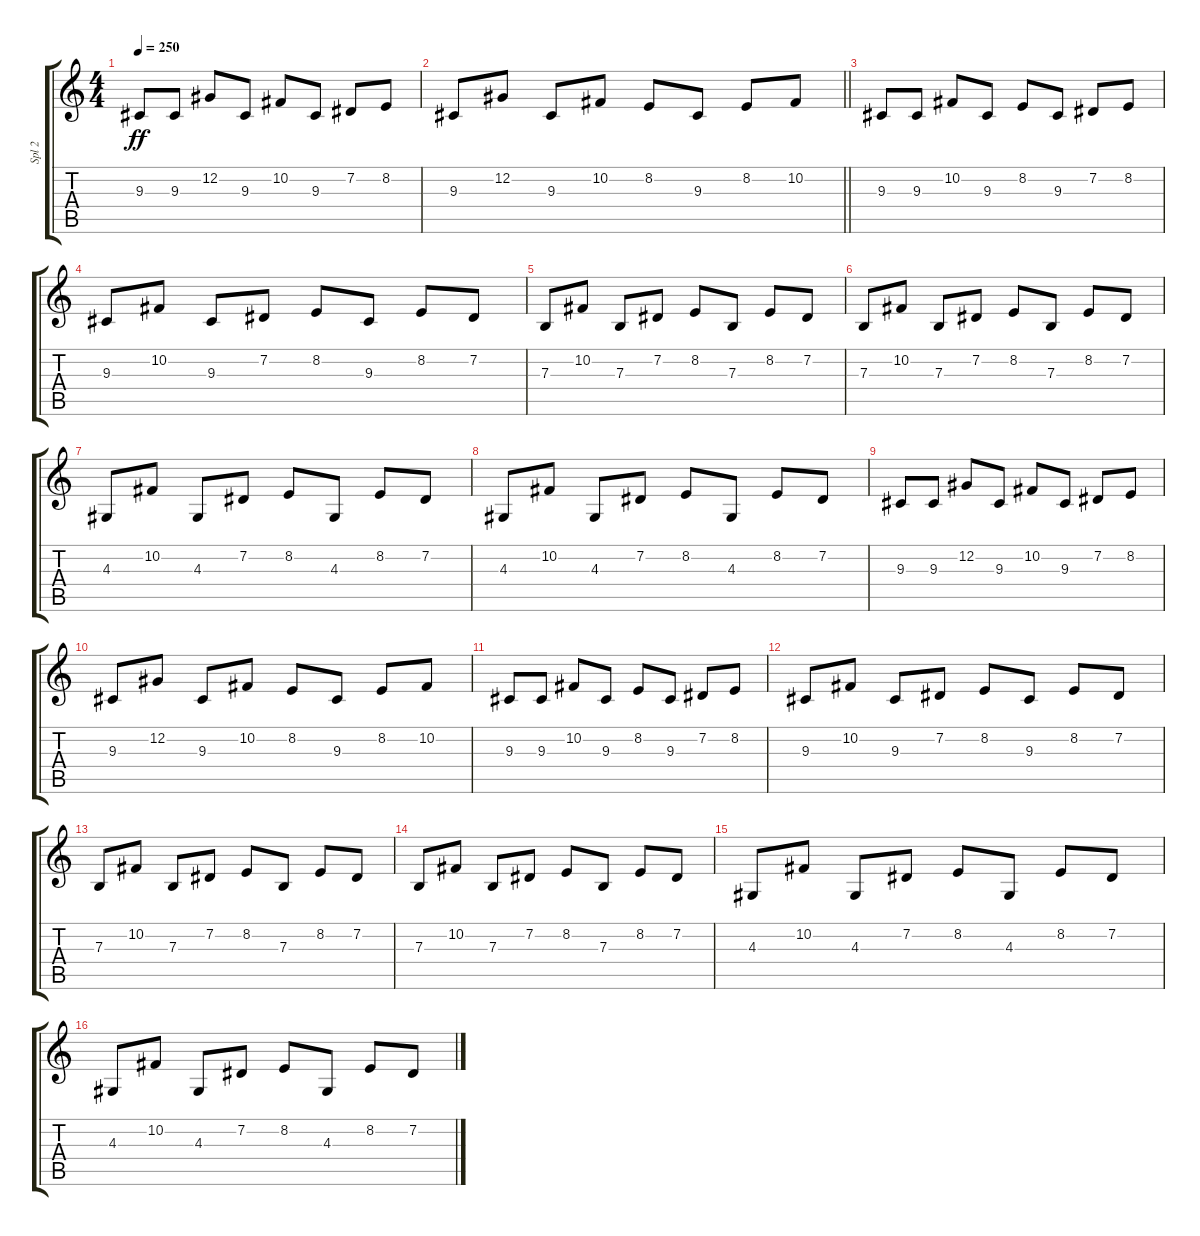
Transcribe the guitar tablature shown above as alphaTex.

\track ("Spl 2" "Spl 2") {instrument lead2sawtooth}
\staff {score tabs}
\tuning (Db4 Ab3 E3 B2 Gb2 Db2) {hide}
\ts (4 4)
\tempo 250
\clef g2
\ks c
9.3.8{dy ff} 9.3.8 12.2.8 9.3.8 10.2.8 9.3.8 7.2.8 8.2.8 |
\barLineRight lightlight
9.3.8 12.2.8 9.3.8 10.2.8 8.2.8 9.3.8 8.2.8 10.2.8 |
9.3.8 9.3.8 10.2.8 9.3.8 8.2.8 9.3.8 7.2.8 8.2.8 |
9.3.8 10.2.8 9.3.8 7.2.8 8.2.8 9.3.8 8.2.8 7.2.8 |
7.3.8 10.2.8 7.3.8 7.2.8 8.2.8 7.3.8 8.2.8 7.2.8 |
7.3.8 10.2.8 7.3.8 7.2.8 8.2.8 7.3.8 8.2.8 7.2.8 |
4.3.8 10.2.8 4.3.8 7.2.8 8.2.8 4.3.8 8.2.8 7.2.8 |
4.3.8 10.2.8 4.3.8 7.2.8 8.2.8 4.3.8 8.2.8 7.2.8 |
9.3.8 9.3.8 12.2.8 9.3.8 10.2.8 9.3.8 7.2.8 8.2.8 |
9.3.8 12.2.8 9.3.8 10.2.8 8.2.8 9.3.8 8.2.8 10.2.8 |
9.3.8 9.3.8 10.2.8 9.3.8 8.2.8 9.3.8 7.2.8 8.2.8 |
9.3.8 10.2.8 9.3.8 7.2.8 8.2.8 9.3.8 8.2.8 7.2.8 |
7.3.8 10.2.8 7.3.8 7.2.8 8.2.8 7.3.8 8.2.8 7.2.8 |
7.3.8 10.2.8 7.3.8 7.2.8 8.2.8 7.3.8 8.2.8 7.2.8 |
4.3.8 10.2.8 4.3.8 7.2.8 8.2.8 4.3.8 8.2.8 7.2.8 |
4.3.8 10.2.8 4.3.8 7.2.8 8.2.8 4.3.8 8.2.8 7.2.8
